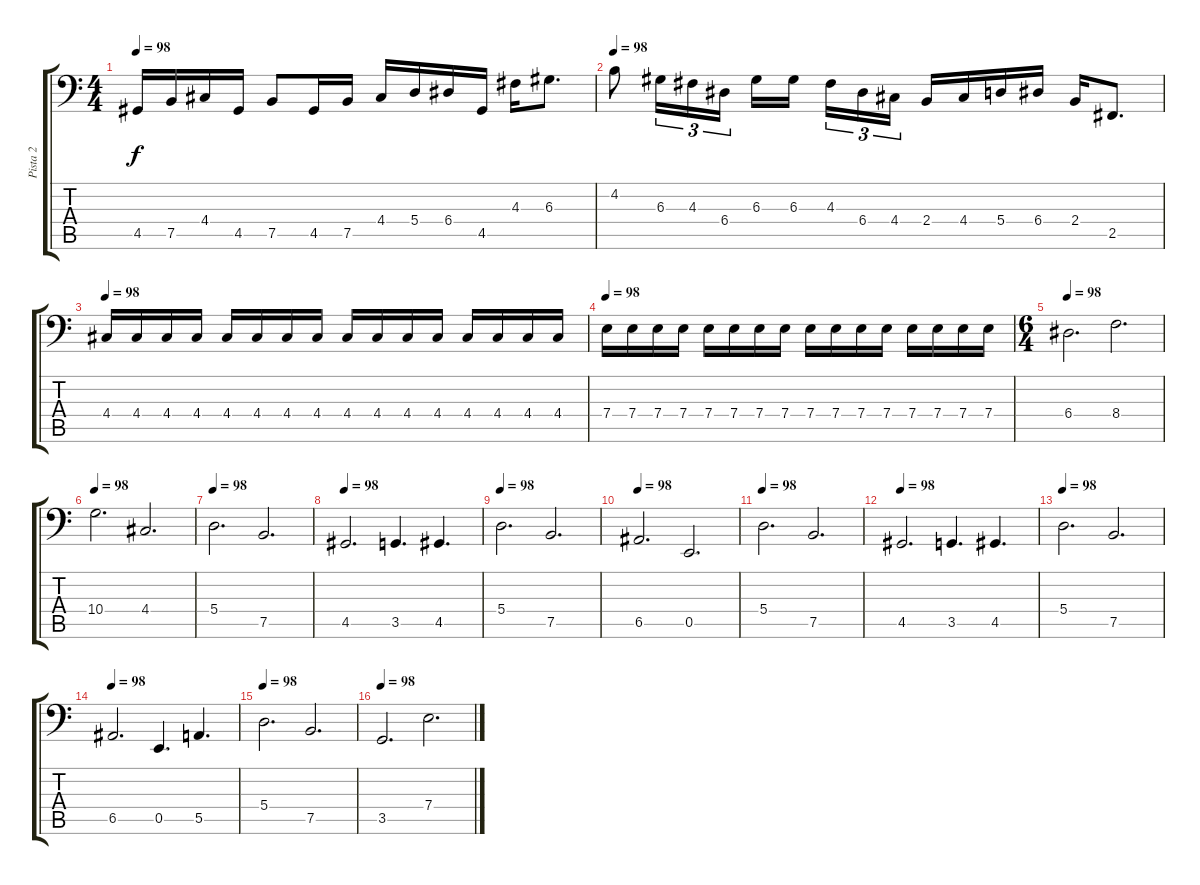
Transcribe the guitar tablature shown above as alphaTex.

\track ("Pista 2" "Pista 2") {instrument electricbassfinger}
\staff {score tabs}
\tuning (C3 G2 D2 A1 E1 B0) {hide}
\ts (4 4)
\tempo 98
\clef f4
\ks c
4.5.16{dy f} 7.5.16 4.4.16 4.5.16 7.5.8 4.5.16 7.5.16 4.4.16 5.4.16 6.4.16 4.5.16 4.3.16 6.3.8{d} |
\tempo 98
4.2.8 6.3.16{tu (3 2)} 4.3.16{tu (3 2)} 6.4.16{tu (3 2)} 6.3.16 6.3.16 4.3.16{tu (3 2)} 6.4.16{tu (3 2)} 4.4.16{tu (3 2)} 2.4.16 4.4.16 5.4.16 6.4.16 2.4.16 2.5.8{d} |
\tempo 98
4.4.16 4.4.16 4.4.16 4.4.16 4.4.16 4.4.16 4.4.16 4.4.16 4.4.16 4.4.16 4.4.16 4.4.16 4.4.16 4.4.16 4.4.16 4.4.16 |
\tempo 98
7.4.16 7.4.16 7.4.16 7.4.16 7.4.16 7.4.16 7.4.16 7.4.16 7.4.16 7.4.16 7.4.16 7.4.16 7.4.16 7.4.16 7.4.16 7.4.16 |
\ts (6 4)
\tempo 98
6.4.2{d} 8.4.2{d} |
\tempo 98
10.4.2{d} 4.4.2{d} |
\tempo 98
5.4.2{d} 7.5.2{d} |
\tempo 98
4.5.2{d} 3.5.4{d} 4.5.4{d} |
\tempo 98
5.4.2{d} 7.5.2{d} |
\tempo 98
6.5.2{d} 0.5.2{d} |
\tempo 98
5.4.2{d} 7.5.2{d} |
\tempo 98
4.5.2{d} 3.5.4{d} 4.5.4{d} |
\tempo 98
5.4.2{d} 7.5.2{d} |
\tempo 98
6.5.2{d} 0.5.4{d} 5.5.4{d} |
\tempo 98
5.4.2{d} 7.5.2{d} |
\tempo 98
3.5.2{d} 7.4.2{d}
